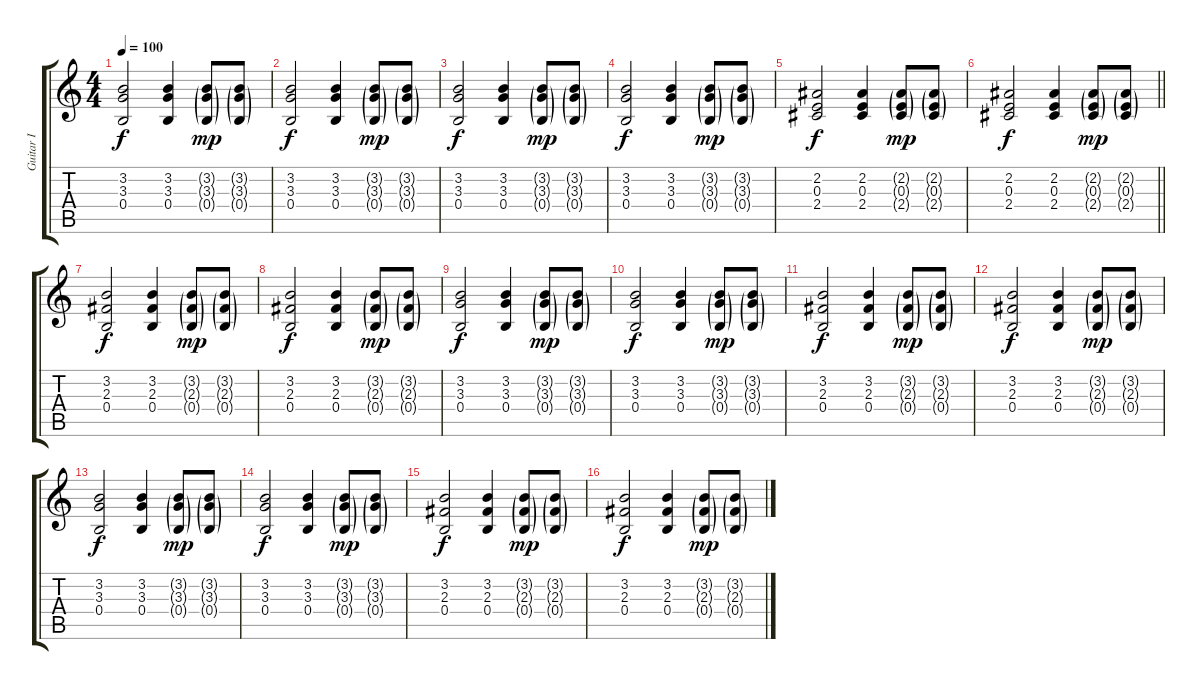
\track ("Guitar I" "Guitar I") {instrument distortionguitar}
\staff {score tabs}
\tuning (Db4 Ab3 E3 B2 Gb2 Db2) {hide}
\ts (4 4)
\tempo 100
\clef g2
\ks c
(3.2 3.3 0.4).2{dy f} (3.2 3.3 0.4).4 (3.2{g} 3.3{g} 0.4{g}).8{dy mp} (3.2{g} 3.3{g} 0.4{g}).8 |
(3.2 3.3 0.4).2{dy f} (3.2 3.3 0.4).4 (3.2{g} 3.3{g} 0.4{g}).8{dy mp} (3.2{g} 3.3{g} 0.4{g}).8 |
(3.2 3.3 0.4).2{dy f} (3.2 3.3 0.4).4 (3.2{g} 3.3{g} 0.4{g}).8{dy mp} (3.2{g} 3.3{g} 0.4{g}).8 |
(3.2 3.3 0.4).2{dy f} (3.2 3.3 0.4).4 (3.2{g} 3.3{g} 0.4{g}).8{dy mp} (3.2{g} 3.3{g} 0.4{g}).8 |
(2.2 0.3 2.4).2{dy f} (2.2 0.3 2.4).4 (2.2{g} 0.3{g} 2.4{g}).8{dy mp} (2.2{g} 0.3{g} 2.4{g}).8 |
\barLineRight lightlight
(2.2 0.3 2.4).2{dy f} (2.2 0.3 2.4).4 (2.2{g} 0.3{g} 2.4{g}).8{dy mp} (2.2{g} 0.3{g} 2.4{g}).8 |
(3.2 2.3 0.4).2{dy f} (3.2 2.3 0.4).4 (3.2{g} 2.3{g} 0.4{g}).8{dy mp} (3.2{g} 2.3{g} 0.4{g}).8 |
(3.2 2.3 0.4).2{dy f} (3.2 2.3 0.4).4 (3.2{g} 2.3{g} 0.4{g}).8{dy mp} (3.2{g} 2.3{g} 0.4{g}).8 |
(3.2 3.3 0.4).2{dy f} (3.2 3.3 0.4).4 (3.2{g} 3.3{g} 0.4{g}).8{dy mp} (3.2{g} 3.3{g} 0.4{g}).8 |
(3.2 3.3 0.4).2{dy f} (3.2 3.3 0.4).4 (3.2{g} 3.3{g} 0.4{g}).8{dy mp} (3.2{g} 3.3{g} 0.4{g}).8 |
(3.2 2.3 0.4).2{dy f} (3.2 2.3 0.4).4 (3.2{g} 2.3{g} 0.4{g}).8{dy mp} (3.2{g} 2.3{g} 0.4{g}).8 |
(3.2 2.3 0.4).2{dy f} (3.2 2.3 0.4).4 (3.2{g} 2.3{g} 0.4{g}).8{dy mp} (3.2{g} 2.3{g} 0.4{g}).8 |
(3.2 3.3 0.4).2{dy f} (3.2 3.3 0.4).4 (3.2{g} 3.3{g} 0.4{g}).8{dy mp} (3.2{g} 3.3{g} 0.4{g}).8 |
(3.2 3.3 0.4).2{dy f} (3.2 3.3 0.4).4 (3.2{g} 3.3{g} 0.4{g}).8{dy mp} (3.2{g} 3.3{g} 0.4{g}).8 |
(3.2 2.3 0.4).2{dy f} (3.2 2.3 0.4).4 (3.2{g} 2.3{g} 0.4{g}).8{dy mp} (3.2{g} 2.3{g} 0.4{g}).8 |
(3.2 2.3 0.4).2{dy f} (3.2 2.3 0.4).4 (3.2{g} 2.3{g} 0.4{g}).8{dy mp} (3.2{g} 2.3{g} 0.4{g}).8
